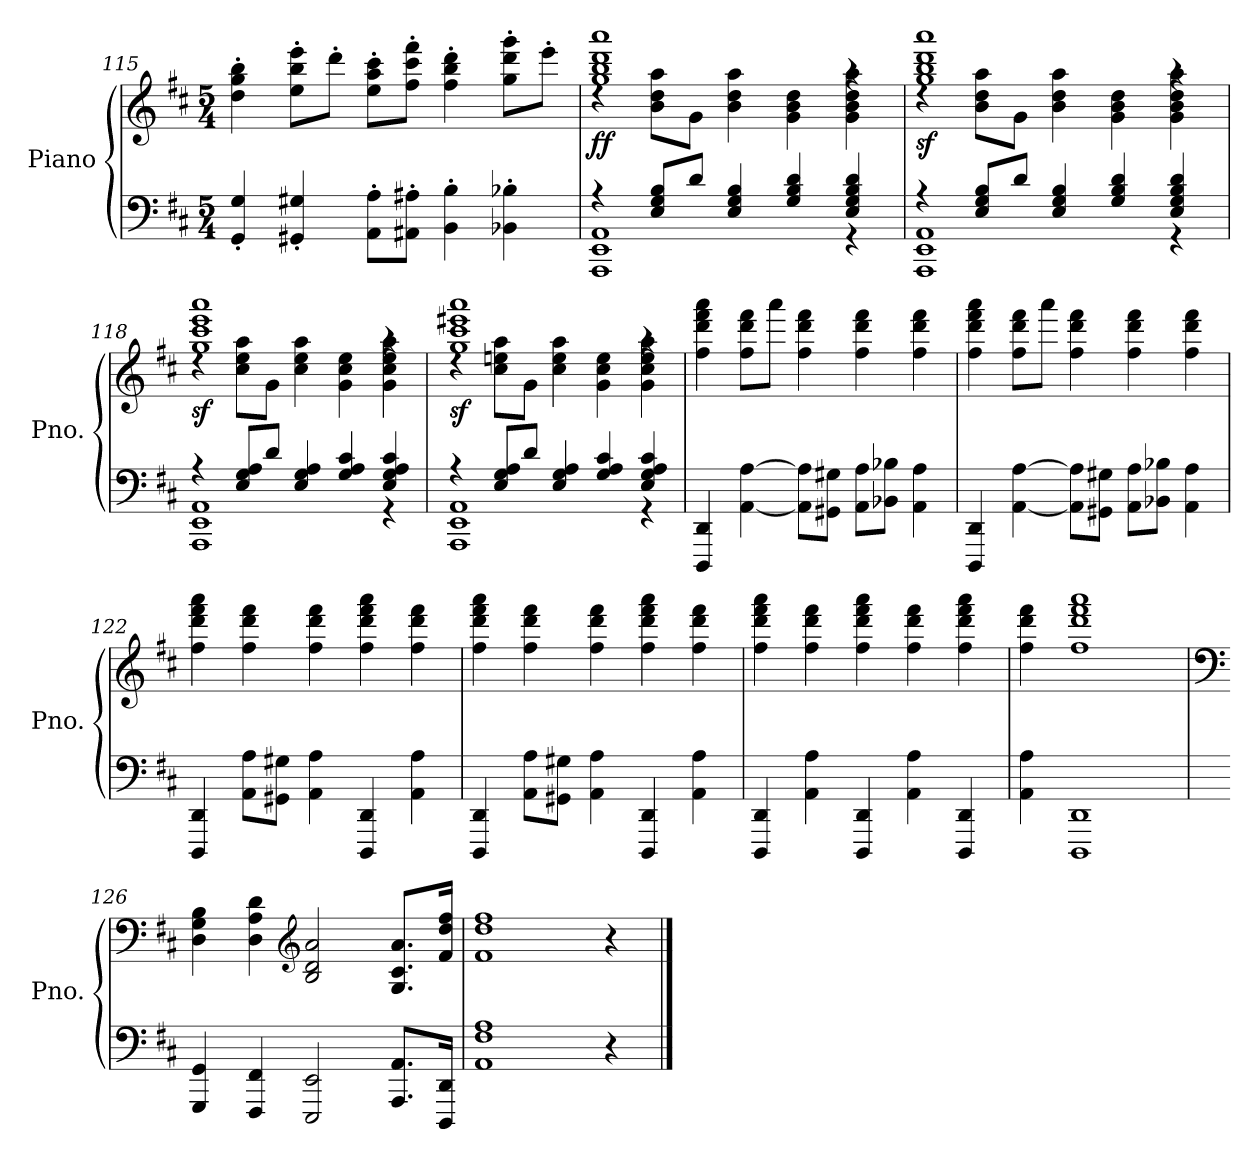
**kern	**kern	**dynam
*part1	*part1	*part1
*staff2	*staff1	*staff1/2
*I"Piano	*	*
*I'Pno.	*	*
*clefF4	*clefG2	*
*k[f#c#]	*k[f#c#]	*
*M5/4	*M5/4	*
=115	=115	=115
4GG/' 4G/'	4dd\' 4gg\' 4bb\'	.
4GG#X/' 4G#X/'	8ee\' 8bb\' 8eee\'L	.
.	8ddd'\J	.
8AA\' 8A\'L	8ee\' 8aa\' 8ccc#\'L	.
8AA#X\' 8A#X\'J	8ff#\' 8ccc#\' 8fff#\'J	.
4BB\' 4B\'	4ff#\' 4bb\' 4ddd\'	.
4BB-X\' 4B-X\'	8gg\' 8ddd\' 8ggg\'L	.
.	8eee'\J	.
=116	=116	=116
*^	*^	*
!	!	!	!	!LO:DY:b
4r	1AAA 1EE 1AA	1gg 1bb 1ddd 1aaa	4rdd	ff
8E/ 8G/ 8B/L	.	.	8b\ 8dd\ 8aa\L	.
8d/J	.	.	8g\J	.
4E/ 4G/ 4B/	.	.	4b\ 4dd\ 4aa\	.
4G/ 4B/ 4d/	.	.	4g\ 4b\ 4dd\	.
4E/ 4G/ 4B/ 4d/	4r	4raa	4g\ 4b\ 4dd\ 4aa\	.
!!LO:LB:g=z	!!
=117	=117	=117	=117	=117
!	!	!	!	!LO:DY:b
4r	1AAA 1EE 1AA	1gg 1bb 1ddd 1aaa	4rdd	sf
8E/ 8G/ 8B/L	.	.	8b\ 8dd\ 8aa\L	.
8d/J	.	.	8g\J	.
4E/ 4G/ 4B/	.	.	4b\ 4dd\ 4aa\	.
4G/ 4B/ 4d/	.	.	4g\ 4b\ 4dd\	.
4E/ 4G/ 4B/ 4d/	4r	4raa	4g\ 4b\ 4dd\ 4aa\	.
=118	=118	=118	=118	=118
!	!	!	!	!LO:DY:b
4r	1AAA 1EE 1AA	1gg 1ccc# 1eee 1aaa	4rdd	sf
8E/ 8G/ 8A/L	.	.	8cc#\ 8ee\ 8aa\L	.
8d/J	.	.	8g\J	.
4E/ 4G/ 4A/	.	.	4cc#\ 4ee\ 4aa\	.
4G/ 4A/ 4c#/	.	.	4g\ 4cc#\ 4ee\	.
4E/ 4G/ 4A/ 4c#/	4r	4raa	4g\ 4cc#\ 4ee\ 4aa\	.
=119	=119	=119	=119	=119
!	!	!	!	!LO:DY:b
4r	1AAA 1EE 1AA	1gg 1ccc# 1eee#X 1aaa	4rdd	sf
8E/ 8G/ 8A/L	.	.	8cc#\ 8een\ 8aa\L	.
8d/J	.	.	8g\J	.
4E/ 4G/ 4A/	.	.	4cc#\ 4ee\ 4aa\	.
4G/ 4A/ 4c#/	.	.	4g\ 4cc#\ 4ee\	.
4E/ 4G/ 4A/ 4c#/	4r	4raa	4g\ 4cc#\ 4ee\ 4aa\	.
*v	*v	*	*	*
*	*v	*v	*
=120	=120	=120
4DDD/ 4DD/	4ff#\ 4ddd\ 4fff#\ 4aaa\	.
[4AA\ [4A\	8ff#\ 8ddd\ 8fff#\L	.
.	8aaa\J	.
8AA\] 8A\]L	4ff#\ 4ddd\ 4fff#\	.
8GG#X\ 8G#X\J	.	.
8AA\ 8A\L	4ff#\ 4ddd\ 4fff#\	.
8BB-X\ 8B-X\J	.	.
4AA\ 4A\	4ff#\ 4ddd\ 4fff#\	.
=121	=121	=121
4DDD/ 4DD/	4ff#\ 4ddd\ 4fff#\ 4aaa\	.
[4AA\ [4A\	8ff#\ 8ddd\ 8fff#\L	.
.	8aaa\J	.
8AA\] 8A\]L	4ff#\ 4ddd\ 4fff#\	.
8GG#X\ 8G#X\J	.	.
8AA\ 8A\L	4ff#\ 4ddd\ 4fff#\	.
8BB-X\ 8B-X\J	.	.
4AA\ 4A\	4ff#\ 4ddd\ 4fff#\	.
!!LO:LB:g=z
=122	=122	=122
4DDD/ 4DD/	4ff#\ 4ddd\ 4fff#\ 4aaa\	.
8AA\ 8A\L	4ff#\ 4ddd\ 4fff#\	.
8GG#X\ 8G#X\J	.	.
4AA\ 4A\	4ff#\ 4ddd\ 4fff#\	.
4DDD/ 4DD/	4ff#\ 4ddd\ 4fff#\ 4aaa\	.
4AA\ 4A\	4ff#\ 4ddd\ 4fff#\	.
=123	=123	=123
4DDD/ 4DD/	4ff#\ 4ddd\ 4fff#\ 4aaa\	.
8AA\ 8A\L	4ff#\ 4ddd\ 4fff#\	.
8GG#X\ 8G#X\J	.	.
4AA\ 4A\	4ff#\ 4ddd\ 4fff#\	.
4DDD/ 4DD/	4ff#\ 4ddd\ 4fff#\ 4aaa\	.
4AA\ 4A\	4ff#\ 4ddd\ 4fff#\	.
=124	=124	=124
4DDD/ 4DD/	4ff#\ 4ddd\ 4fff#\ 4aaa\	.
4AA\ 4A\	4ff#\ 4ddd\ 4fff#\	.
4DDD/ 4DD/	4ff#\ 4ddd\ 4fff#\ 4aaa\	.
4AA\ 4A\	4ff#\ 4ddd\ 4fff#\	.
4DDD/ 4DD/	4ff#\ 4ddd\ 4fff#\ 4aaa\	.
=125	=125	=125
4AA\ 4A\	4ff#\ 4ddd\ 4fff#\	.
1DDD 1DD	1ff# 1ddd 1fff# 1aaa	.
=126	=126	=126
*	*clefF4	*
*	*MM80	*
4GGG/ 4GG/	4D\ 4G\ 4B\	.
4FFF#/ 4FF#/	4D\ 4A\ 4d\	.
*	*clefG2	*
2EEE/ 2EE/	2B/ 2d/ 2a/	.
*	*MM70	*
8.AAA/ 8.AA/L	8.G/ 8.c#/ 8.a/L	.
*	*MM80	*
16DDD/ 16DD/Jk	16f#/ 16dd/ 16ff#/Jk	.
=127	=127	=127
1AA 1F# 1A	1f# 1dd 1ff#	.
4r	4r	.
==	==	==
*-	*-	*-
